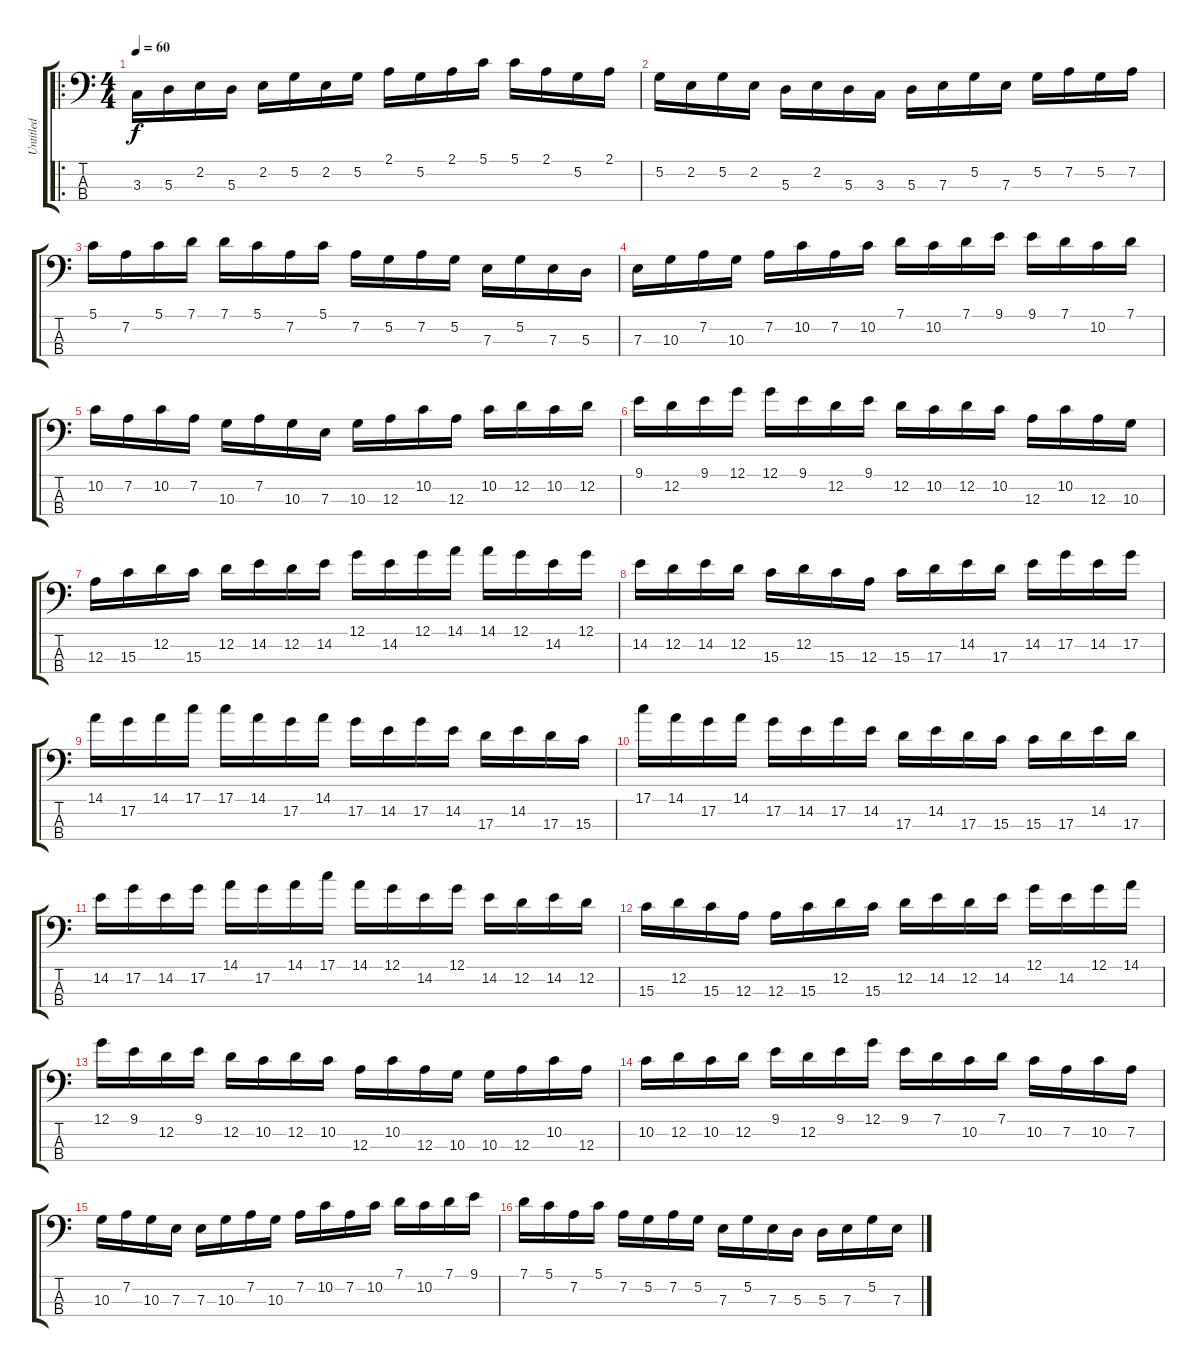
\track ("Untitled" "Untitled") {instrument electricbassfinger}
\staff {score tabs}
\tuning (G2 D2 A1 E1) {hide}
\ro
\ts (4 4)
\tempo 60
\clef f4
\ks c
3.3.16{dy f instrument electricbassfinger} 5.3.16 2.2.16 5.3.16 2.2.16 5.2.16 2.2.16 5.2.16 2.1.16 5.2.16 2.1.16 5.1.16 5.1.16 2.1.16 5.2.16 2.1.16 |
5.2.16 2.2.16 5.2.16 2.2.16 5.3.16 2.2.16 5.3.16 3.3.16 5.3.16 7.3.16 5.2.16 7.3.16 5.2.16 7.2.16 5.2.16 7.2.16 |
5.1.16 7.2.16 5.1.16 7.1.16 7.1.16 5.1.16 7.2.16 5.1.16 7.2.16 5.2.16 7.2.16 5.2.16 7.3.16 5.2.16 7.3.16 5.3.16 |
7.3.16 10.3.16 7.2.16 10.3.16 7.2.16 10.2.16 7.2.16 10.2.16 7.1.16 10.2.16 7.1.16 9.1.16 9.1.16 7.1.16 10.2.16 7.1.16 |
10.2.16 7.2.16 10.2.16 7.2.16 10.3.16 7.2.16 10.3.16 7.3.16 10.3.16 12.3.16 10.2.16 12.3.16 10.2.16 12.2.16 10.2.16 12.2.16 |
9.1.16 12.2.16 9.1.16 12.1.16 12.1.16 9.1.16 12.2.16 9.1.16 12.2.16 10.2.16 12.2.16 10.2.16 12.3.16 10.2.16 12.3.16 10.3.16 |
12.3.16 15.3.16 12.2.16 15.3.16 12.2.16 14.2.16 12.2.16 14.2.16 12.1.16 14.2.16 12.1.16 14.1.16 14.1.16 12.1.16 14.2.16 12.1.16 |
14.2.16 12.2.16 14.2.16 12.2.16 15.3.16 12.2.16 15.3.16 12.3.16 15.3.16 17.3.16 14.2.16 17.3.16 14.2.16 17.2.16 14.2.16 17.2.16 |
14.1.16 17.2.16 14.1.16 17.1.16 17.1.16 14.1.16 17.2.16 14.1.16 17.2.16 14.2.16 17.2.16 14.2.16 17.3.16 14.2.16 17.3.16 15.3.16 |
17.1.16 14.1.16 17.2.16 14.1.16 17.2.16 14.2.16 17.2.16 14.2.16 17.3.16 14.2.16 17.3.16 15.3.16 15.3.16 17.3.16 14.2.16 17.3.16 |
14.2.16 17.2.16 14.2.16 17.2.16 14.1.16 17.2.16 14.1.16 17.1.16 14.1.16 12.1.16 14.2.16 12.1.16 14.2.16 12.2.16 14.2.16 12.2.16 |
15.3.16 12.2.16 15.3.16 12.3.16 12.3.16 15.3.16 12.2.16 15.3.16 12.2.16 14.2.16 12.2.16 14.2.16 12.1.16 14.2.16 12.1.16 14.1.16 |
12.1.16 9.1.16 12.2.16 9.1.16 12.2.16 10.2.16 12.2.16 10.2.16 12.3.16 10.2.16 12.3.16 10.3.16 10.3.16 12.3.16 10.2.16 12.3.16 |
10.2.16 12.2.16 10.2.16 12.2.16 9.1.16 12.2.16 9.1.16 12.1.16 9.1.16 7.1.16 10.2.16 7.1.16 10.2.16 7.2.16 10.2.16 7.2.16 |
10.3.16 7.2.16 10.3.16 7.3.16 7.3.16 10.3.16 7.2.16 10.3.16 7.2.16 10.2.16 7.2.16 10.2.16 7.1.16 10.2.16 7.1.16 9.1.16 |
7.1.16 5.1.16 7.2.16 5.1.16 7.2.16 5.2.16 7.2.16 5.2.16 7.3.16 5.2.16 7.3.16 5.3.16 5.3.16 7.3.16 5.2.16 7.3.16
